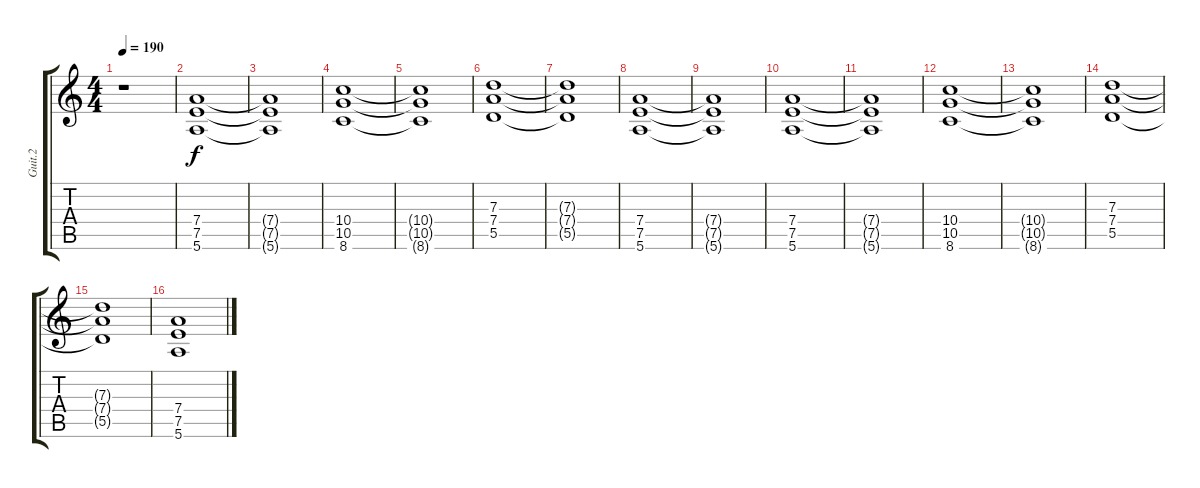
\track ("Guit.2" "Guit.2") {instrument overdrivenguitar}
\staff {score tabs}
\tuning (E4 B3 G3 D3 A2 E2) {hide}
\ts (4 4)
\tempo 190
\clef g2
\ks c
r.1{dy f instrument overdrivenguitar} |
(7.4 7.5 5.6).1 |
(7.4{t} 7.5{t} 5.6{t}).1 |
(10.4 10.5 8.6).1 |
(10.4{t} 10.5{t} 8.6{t}).1 |
(7.3 7.4 5.5).1 |
(7.3{t} 7.4{t} 5.5{t}).1 |
(7.4 7.5 5.6).1 |
(7.4{t} 7.5{t} 5.6{t}).1 |
(7.4 7.5 5.6).1 |
(7.4{t} 7.5{t} 5.6{t}).1 |
(10.4 10.5 8.6).1 |
(10.4{t} 10.5{t} 8.6{t}).1 |
(7.3 7.4 5.5).1 |
(7.3{t} 7.4{t} 5.5{t}).1 |
(7.4 7.5 5.6).1
